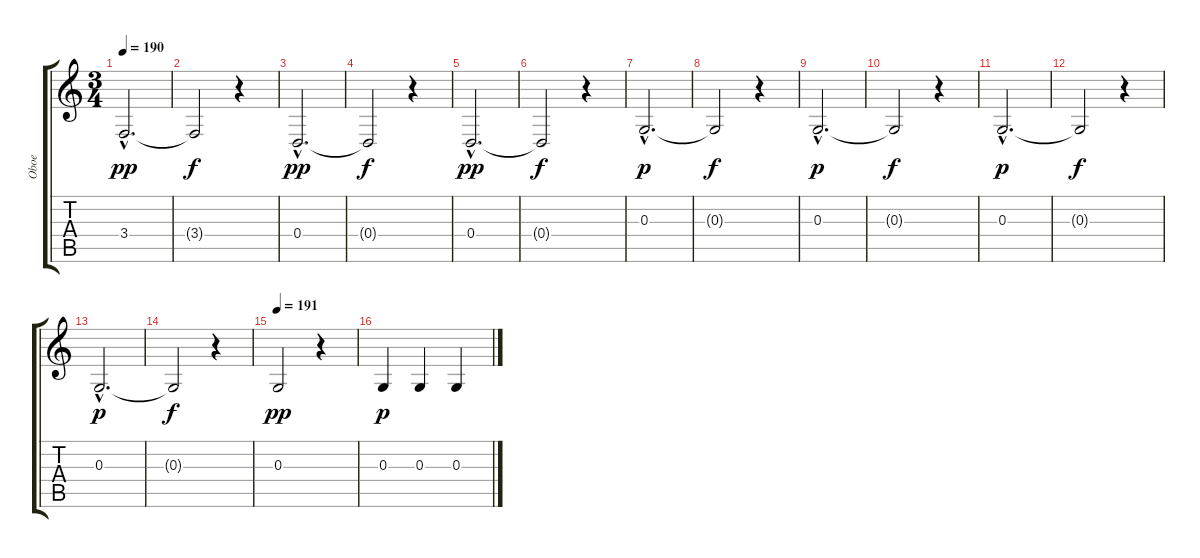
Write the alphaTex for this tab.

\track ("Oboe" "Oboe") {instrument oboe}
\staff {score tabs}
\tuning (E4 B3 G3 D3 A2 E2) {hide}
\ts (3 4)
\tempo 190
\clef g2
\ks c
3.4{hac}.2{d dy pp} |
3.4{t}.2{dy f} r.4 |
0.4{hac}.2{d dy pp} |
0.4{t}.2{dy f} r.4 |
0.4{hac}.2{d dy pp} |
0.4{t}.2{dy f} r.4 |
0.3{hac}.2{d dy p} |
0.3{t}.2{dy f} r.4 |
0.3{hac}.2{d dy p} |
0.3{t}.2{dy f} r.4 |
0.3{hac}.2{d dy p} |
0.3{t}.2{dy f} r.4 |
0.3{hac}.2{d dy p} |
0.3{t}.2{dy f} r.4 |
\tempo 191
0.3.2{dy pp} r.4 |
0.3.4{dy p} 0.3.4 0.3.4
